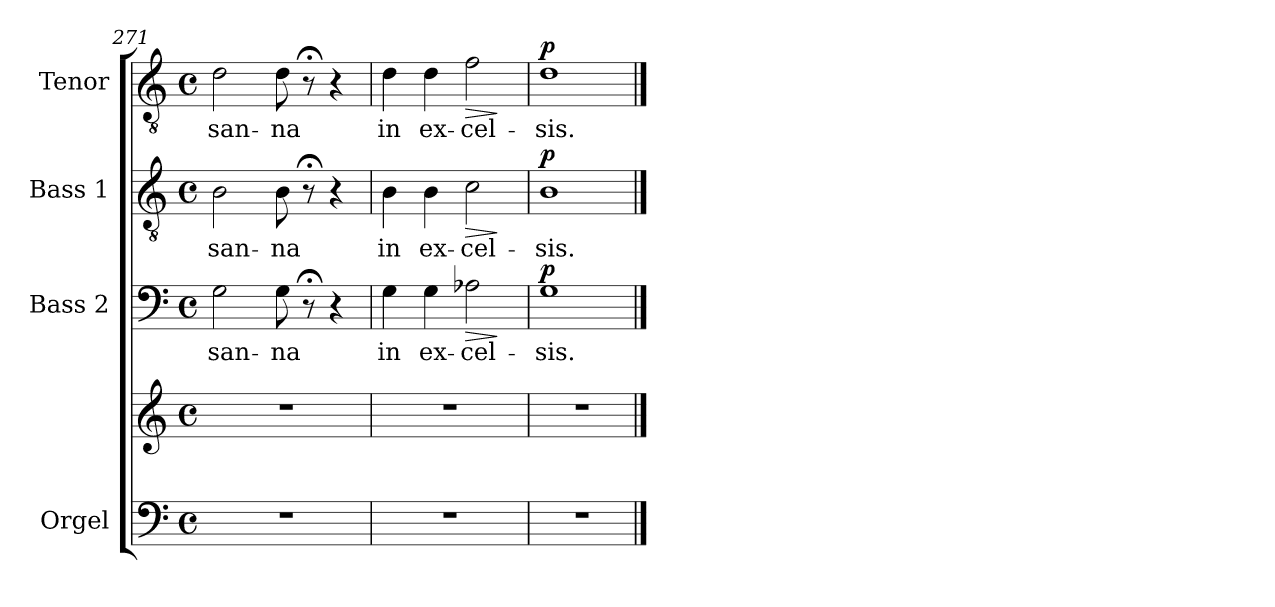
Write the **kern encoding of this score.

**kern	**kern	**kern	**text	**dynam	**kern	**text	**dynam	**kern	**text	**dynam
*part4	*part4	*part3	*part3	*part3	*part2	*part2	*part2	*part1	*part1	*part1
*staff5	*staff4	*staff3	*staff3	*staff3	*staff2	*staff2	*staff2	*staff1	*staff1	*staff1
*I"Orgel	*	*I"Bass 2	*	*	*I"Bass 1	*	*	*I"Tenor	*	*
*I'Org.	*	*I'B. 2	*	*	*I'B. 1	*	*	*I'T.	*	*
*clefF4	*clefG2	*clefF4	*	*	*clefGv2	*	*	*clefGv2	*	*
*k[]	*k[]	*k[]	*	*	*k[]	*	*	*k[]	*	*
*C:	*C:	*C:	*	*	*C:	*	*	*C:	*	*
*M4/4	*M4/4	*M4/4	*	*	*M4/4	*	*	*M4/4	*	*
*met(c)	*met(c)	*met(c)	*	*	*met(c)	*	*	*met(c)	*	*
=271	=271	=271	=271	=271	=271	=271	=271	=271	=271	=271
!	!	!	!LO:LY:b	!	!	!LO:LY:b	!	!	!LO:LY:b	!
1r	1r	2G\	-san-	.	2B\	-san-	.	2d\	-san-	.
!	!	!	!LO:LY:b	!	!	!LO:LY:b	!	!	!LO:LY:b	!
.	.	8G\	-na	.	8B\	-na	.	8d\	-na	.
.	.	8r;<	.	.	8r;<	.	.	8r;<	.	.
.	.	4r	.	.	4r	.	.	4r	.	.
=272	=272	=272	=272	=272	=272	=272	=272	=272	=272	=272
!	!	!	!LO:LY:b	!	!	!LO:LY:b	!	!	!LO:LY:b	!
1r	1r	4G\	in	.	4B\	in	.	4d\	in	.
!	!	!	!LO:LY:b	!	!	!LO:LY:b	!	!	!LO:LY:b	!
.	.	4G\	ex-	.	4B\	ex-	.	4d\	ex-	.
!	!	!	!LO:LY:b	!LO:HP:b	!	!LO:LY:b	!LO:HP:b	!	!LO:LY:b	!LO:HP:b
.	.	2A-X\	-cel-	>	2c\	-cel-	>	2f\	-cel-	>
.	.	.	.	]	.	.	]	.	.	]
=273	=273	=273	=273	=273	=273	=273	=273	=273	=273	=273
!	!	!	!LO:LY:b	!LO:DY:a	!	!LO:LY:b	!LO:DY:a	!	!LO:LY:b	!LO:DY:a
1r	1r	1G	-sis.	p	1B	-sis.	p	1d	-sis.	p
==	==	==	==	==	==	==	==	==	==	==
*-	*-	*-	*-	*-	*-	*-	*-	*-	*-	*-
